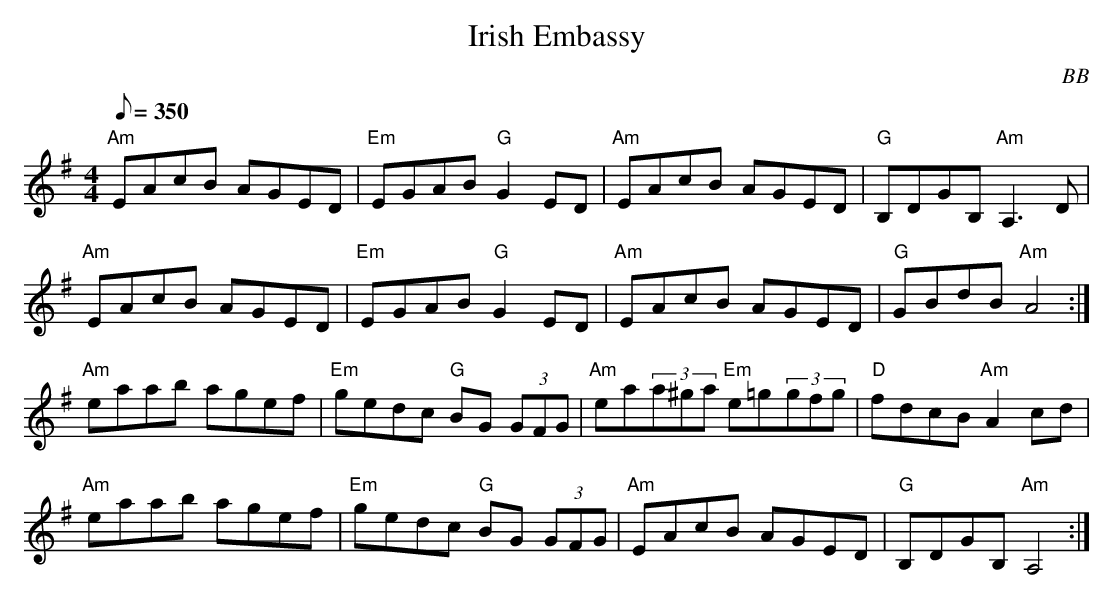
X:1
T: Irish Embassy
C: BB
Q: 1/8=350
M: 4/4
L: 1/8
K: Ador
"Am"EAcB AGED|"Em"EGAB "G"G2 ED|"Am"EAcB AGED|"G"B,DGB, "Am"A,3 D|
"Am"EAcB AGED|"Em"EGAB "G"G2 ED|"Am"EAcB AGED|"G"GBdB "Am"A4 :|
"Am"eaab agef|"Em"gedc "G"BG (3GFG|"Am"ea(3a^ga "Em"e=g(3gfg|\
"D"fdcB "Am"A2 cd|
"Am"eaab agef|"Em"gedc "G"BG (3GFG|"Am"EAcB AGED|"G"B,DGB, "Am"A,4 :|
